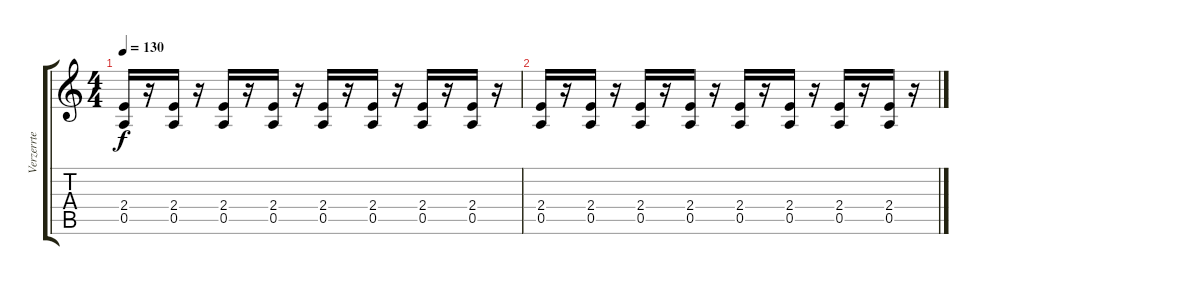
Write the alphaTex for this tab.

\track ("Verzerrte Gitarre II" "Verzerrte ") {instrument overdrivenguitar}
\staff {score tabs}
\tuning (E4 B3 G3 D3 A2 E2) {hide}
\ts (4 4)
\tempo 130
\clef g2
\ks c
(2.4 0.5).16{dy f} r.16 (2.4 0.5).16 r.16 (2.4 0.5).16 r.16 (2.4 0.5).16 r.16 (2.4 0.5).16 r.16 (2.4 0.5).16 r.16 (2.4 0.5).16 r.16 (2.4 0.5).16 r.16 |
(2.4 0.5).16 r.16 (2.4 0.5).16 r.16 (2.4 0.5).16 r.16 (2.4 0.5).16 r.16 (2.4 0.5).16 r.16 (2.4 0.5).16 r.16 (2.4 0.5).16 r.16 (2.4 0.5).16 r.16
